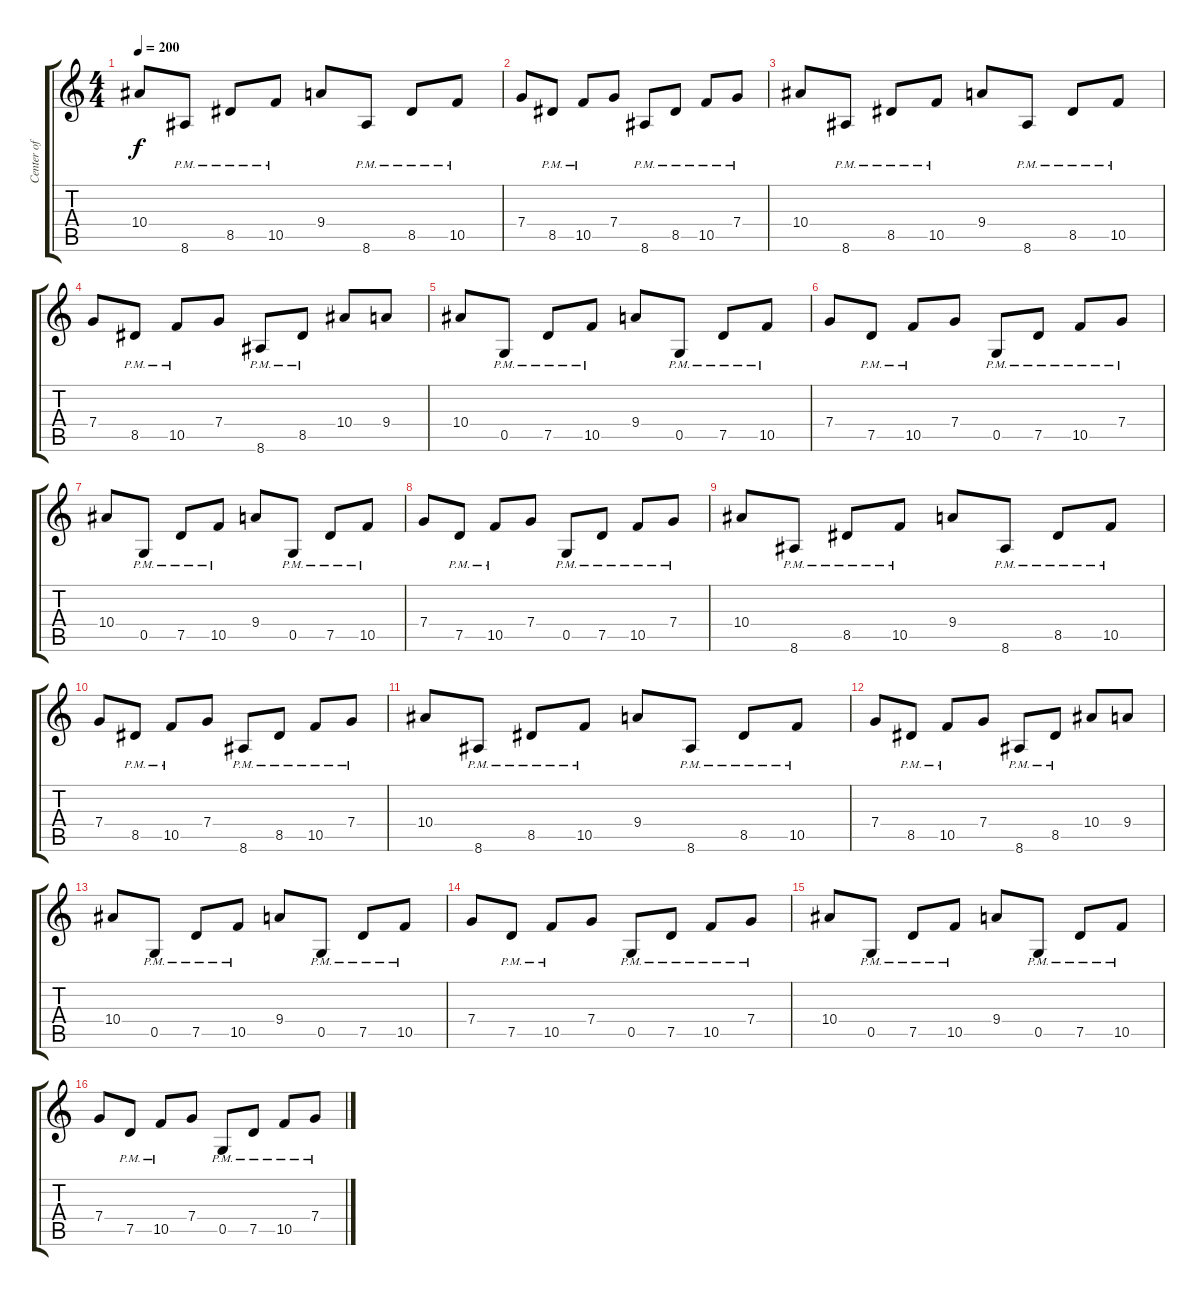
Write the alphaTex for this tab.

\track ("Center of 3" "Center of ") {instrument distortionguitar}
\staff {score tabs}
\tuning (D4 A3 F3 C3 G2 D2) {hide}
\ts (4 4)
\tempo 200
\clef g2
\ks c
10.4.8{dy f} 8.6{pm}.8 8.5{pm}.8 10.5{pm}.8 9.4.8 8.6{pm}.8 8.5{pm}.8 10.5{pm}.8 |
7.4.8 8.5{pm}.8 10.5{pm}.8 7.4.8 8.6{pm}.8 8.5{pm}.8 10.5{pm}.8 7.4{pm}.8 |
10.4.8 8.6{pm}.8 8.5{pm}.8 10.5{pm}.8 9.4.8 8.6{pm}.8 8.5{pm}.8 10.5{pm}.8 |
7.4.8 8.5{pm}.8 10.5{pm}.8 7.4.8 8.6{pm}.8 8.5{pm}.8 10.4.8 9.4.8 |
10.4.8 0.5{pm}.8 7.5{pm}.8 10.5{pm}.8 9.4.8 0.5{pm}.8 7.5{pm}.8 10.5{pm}.8 |
7.4.8 7.5{pm}.8 10.5{pm}.8 7.4.8 0.5{pm}.8 7.5{pm}.8 10.5{pm}.8 7.4{pm}.8 |
10.4.8 0.5{pm}.8 7.5{pm}.8 10.5{pm}.8 9.4.8 0.5{pm}.8 7.5{pm}.8 10.5{pm}.8 |
7.4.8 7.5{pm}.8 10.5{pm}.8 7.4.8 0.5{pm}.8 7.5{pm}.8 10.5{pm}.8 7.4{pm}.8 |
10.4.8 8.6{pm}.8 8.5{pm}.8 10.5{pm}.8 9.4.8 8.6{pm}.8 8.5{pm}.8 10.5{pm}.8 |
7.4.8 8.5{pm}.8 10.5{pm}.8 7.4.8 8.6{pm}.8 8.5{pm}.8 10.5{pm}.8 7.4{pm}.8 |
10.4.8 8.6{pm}.8 8.5{pm}.8 10.5{pm}.8 9.4.8 8.6{pm}.8 8.5{pm}.8 10.5{pm}.8 |
7.4.8 8.5{pm}.8 10.5{pm}.8 7.4.8 8.6{pm}.8 8.5{pm}.8 10.4.8 9.4.8 |
10.4.8 0.5{pm}.8 7.5{pm}.8 10.5{pm}.8 9.4.8 0.5{pm}.8 7.5{pm}.8 10.5{pm}.8 |
7.4.8 7.5{pm}.8 10.5{pm}.8 7.4.8 0.5{pm}.8 7.5{pm}.8 10.5{pm}.8 7.4{pm}.8 |
10.4.8 0.5{pm}.8 7.5{pm}.8 10.5{pm}.8 9.4.8 0.5{pm}.8 7.5{pm}.8 10.5{pm}.8 |
7.4.8 7.5{pm}.8 10.5{pm}.8 7.4.8 0.5{pm}.8 7.5{pm}.8 10.5{pm}.8 7.4{pm}.8
